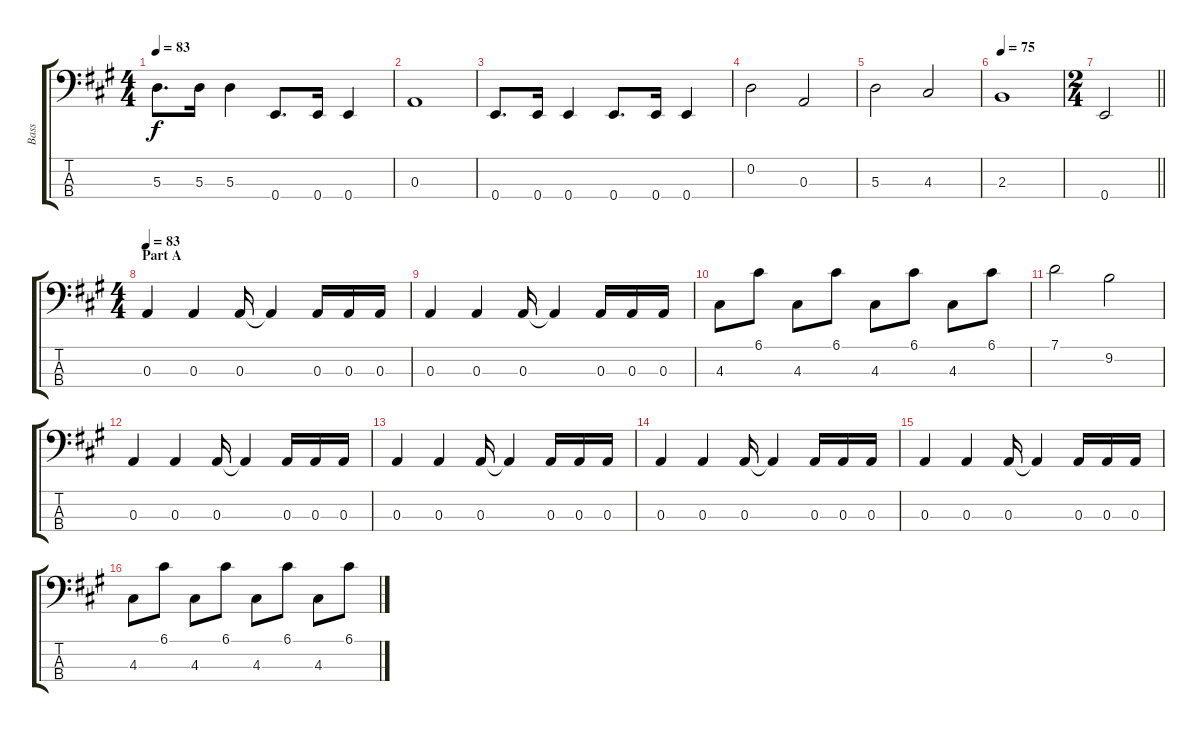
\track ("Bass" "Bass") {instrument electricbassfinger}
\staff {score tabs}
\tuning (G2 D2 A1 E1) {hide}
\ts (4 4)
\tempo 83
\clef f4
\ks a
5.3.8{d dy f} 5.3.16 5.3.4 0.4.8{d} 0.4.16 0.4.4 |
0.3.1 |
0.4.8{d} 0.4.16 0.4.4 0.4.8{d} 0.4.16 0.4.4 |
0.2.2 0.3.2 |
5.3.2 4.3.2 |
\tempo 75
2.3.1 |
\ts (2 4)
\barLineRight lightlight
0.4.2 |
\ts (4 4)
\section ("" "Part A")
\tempo 83
0.3.4 0.3.4 0.3.16 0.3{t}.4 0.3.16 0.3.16 0.3.16 |
0.3.4 0.3.4 0.3.16 0.3{t}.4 0.3.16 0.3.16 0.3.16 |
4.3.8 6.1.8 4.3.8 6.1.8 4.3.8 6.1.8 4.3.8 6.1.8 |
7.1.2 9.2.2 |
0.3.4 0.3.4 0.3.16 0.3{t}.4 0.3.16 0.3.16 0.3.16 |
0.3.4 0.3.4 0.3.16 0.3{t}.4 0.3.16 0.3.16 0.3.16 |
0.3.4 0.3.4 0.3.16 0.3{t}.4 0.3.16 0.3.16 0.3.16 |
0.3.4 0.3.4 0.3.16 0.3{t}.4 0.3.16 0.3.16 0.3.16 |
4.3.8 6.1.8 4.3.8 6.1.8 4.3.8 6.1.8 4.3.8 6.1.8
